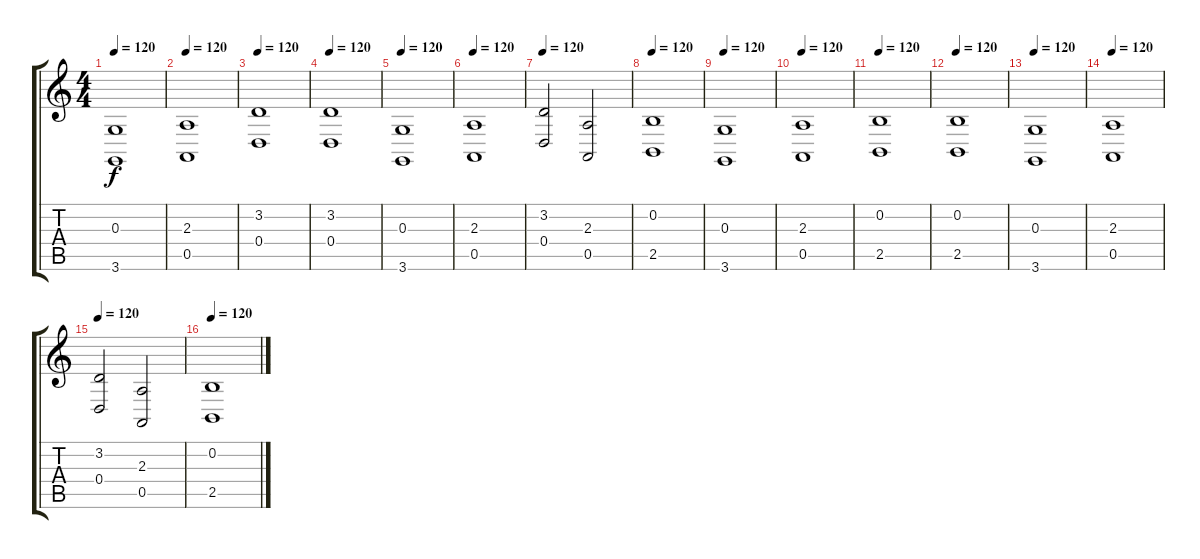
\track "" {instrument stringensemble1}
\staff {score tabs}
\tuning (E4 B3 G3 D3 A2 E2) {hide}
\ts (4 4)
\tempo 120
\clef g2
\ks c
(0.3 3.6).1{dy f} |
\tempo 120
(2.3 0.5).1 |
\tempo 120
(3.2 0.4).1 |
\tempo 120
(3.2 0.4).1 |
\tempo 120
(0.3 3.6).1 |
\tempo 120
(2.3 0.5).1 |
\tempo 120
(3.2 0.4).2 (2.3 0.5).2 |
\tempo 120
(0.2 2.5).1 |
\tempo 120
(0.3 3.6).1 |
\tempo 120
(2.3 0.5).1 |
\tempo 120
(0.2 2.5).1 |
\tempo 120
(0.2 2.5).1 |
\tempo 120
(0.3 3.6).1 |
\tempo 120
(2.3 0.5).1 |
\tempo 120
(3.2 0.4).2 (2.3 0.5).2 |
\tempo 120
(0.2 2.5).1
